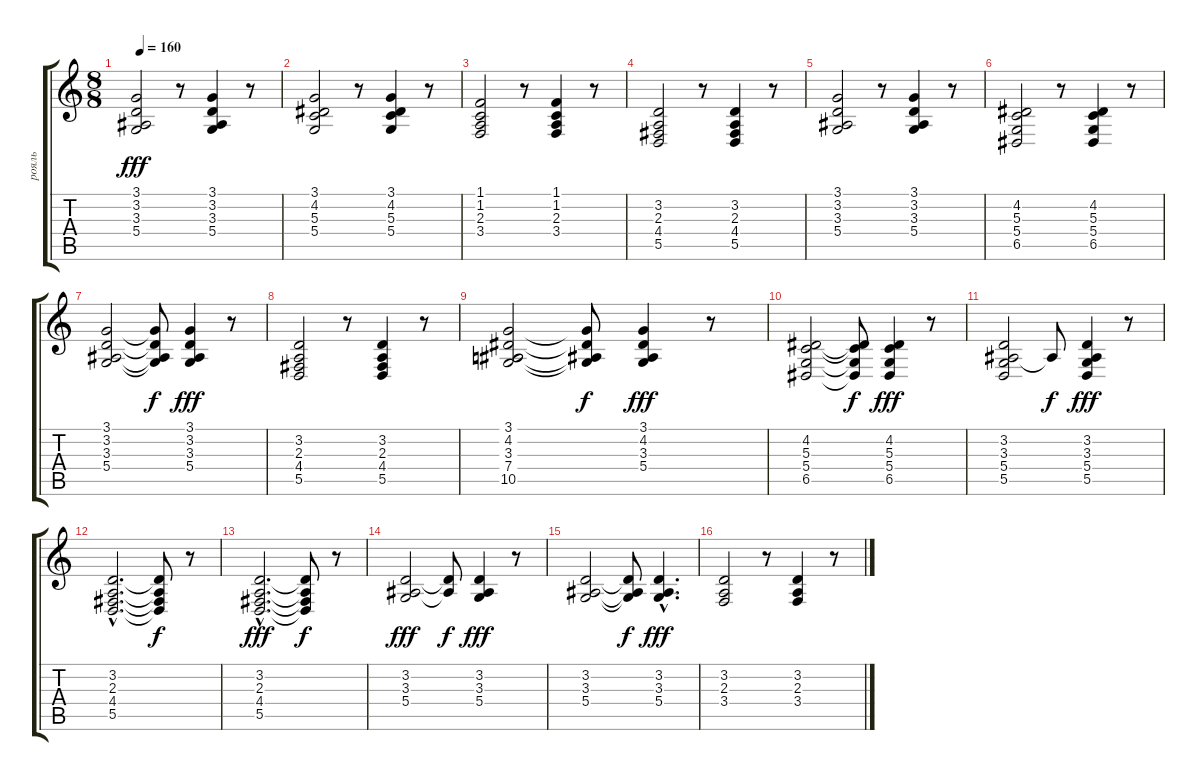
\track ("рояль" "рояль") {instrument brightacousticpiano}
\staff {score tabs}
\tuning (E4 B3 G3 D3 A2 E2) {hide}
\ts (8 8)
\tempo 160
\clef g2
\ks c
(3.1 3.2 3.3 5.4).2{dy fff} r.8 (3.1 3.2 3.3 5.4).4 r.8 |
(3.1 4.2 5.3 5.4).2 r.8 (3.1 4.2 5.3 5.4).4 r.8 |
(1.1 1.2 2.3 3.4).2 r.8 (1.1 1.2 2.3 3.4).4 r.8 |
(3.2 2.3 4.4 5.5).2 r.8 (3.2 2.3 4.4 5.5).4 r.8 |
(3.1 3.2 3.3 5.4).2 r.8 (3.1 3.2 3.3 5.4).4 r.8 |
(4.2 5.3 5.4 6.5).2 r.8 (4.2 5.3 5.4 6.5).4 r.8 |
(3.1 3.2 3.3 5.4).2 (3.1{t} 3.2{t} 3.3{t} 5.4{t}).8{dy f} (3.1 3.2 3.3 5.4).4{dy fff} r.8 |
(3.2 2.3 4.4 5.5).2 r.8 (3.2 2.3 4.4 5.5).4 r.8 |
(3.1 4.2 3.3 7.4 10.5).2 (3.1{t} 4.2{t} 3.3{t} 10.5{t}).8{dy f} (3.1 4.2 3.3 5.4).4{dy fff} r.8 |
(4.2 5.3 5.4 6.5).2 (4.2{t} 5.3{t} 5.4{t} 6.5{t}).8{dy f} (4.2 5.3 5.4 6.5).4{dy fff} r.8 |
(3.2 3.3 5.4 5.5).2 3.3{t}.8{dy f} (3.2 3.3 5.4 5.5).4{dy fff} r.8 |
(3.2{hac} 2.3{hac} 4.4{hac} 5.5{hac}).2{d} (3.2{t} 2.3{t} 4.4{t} 5.5{t}).8{dy f} r.8 |
(3.2{hac} 2.3{hac} 4.4{hac} 5.5{hac}).2{d dy fff} (3.2{t} 2.3{t} 4.4{t} 5.5{t}).8{dy f} r.8 |
(3.2 3.3 5.4).2{dy fff} (3.2{t} 3.3{t}).8{dy f} (3.2 3.3 5.4).4{dy fff} r.8 |
(3.2 3.3 5.4).2 (3.2{t} 3.3{t} 5.4{t}).8{dy f} (3.2{hac} 3.3 5.4).4{d dy fff} |
(3.2 2.3 3.4).2 r.8 (3.2 2.3 3.4).4 r.8
